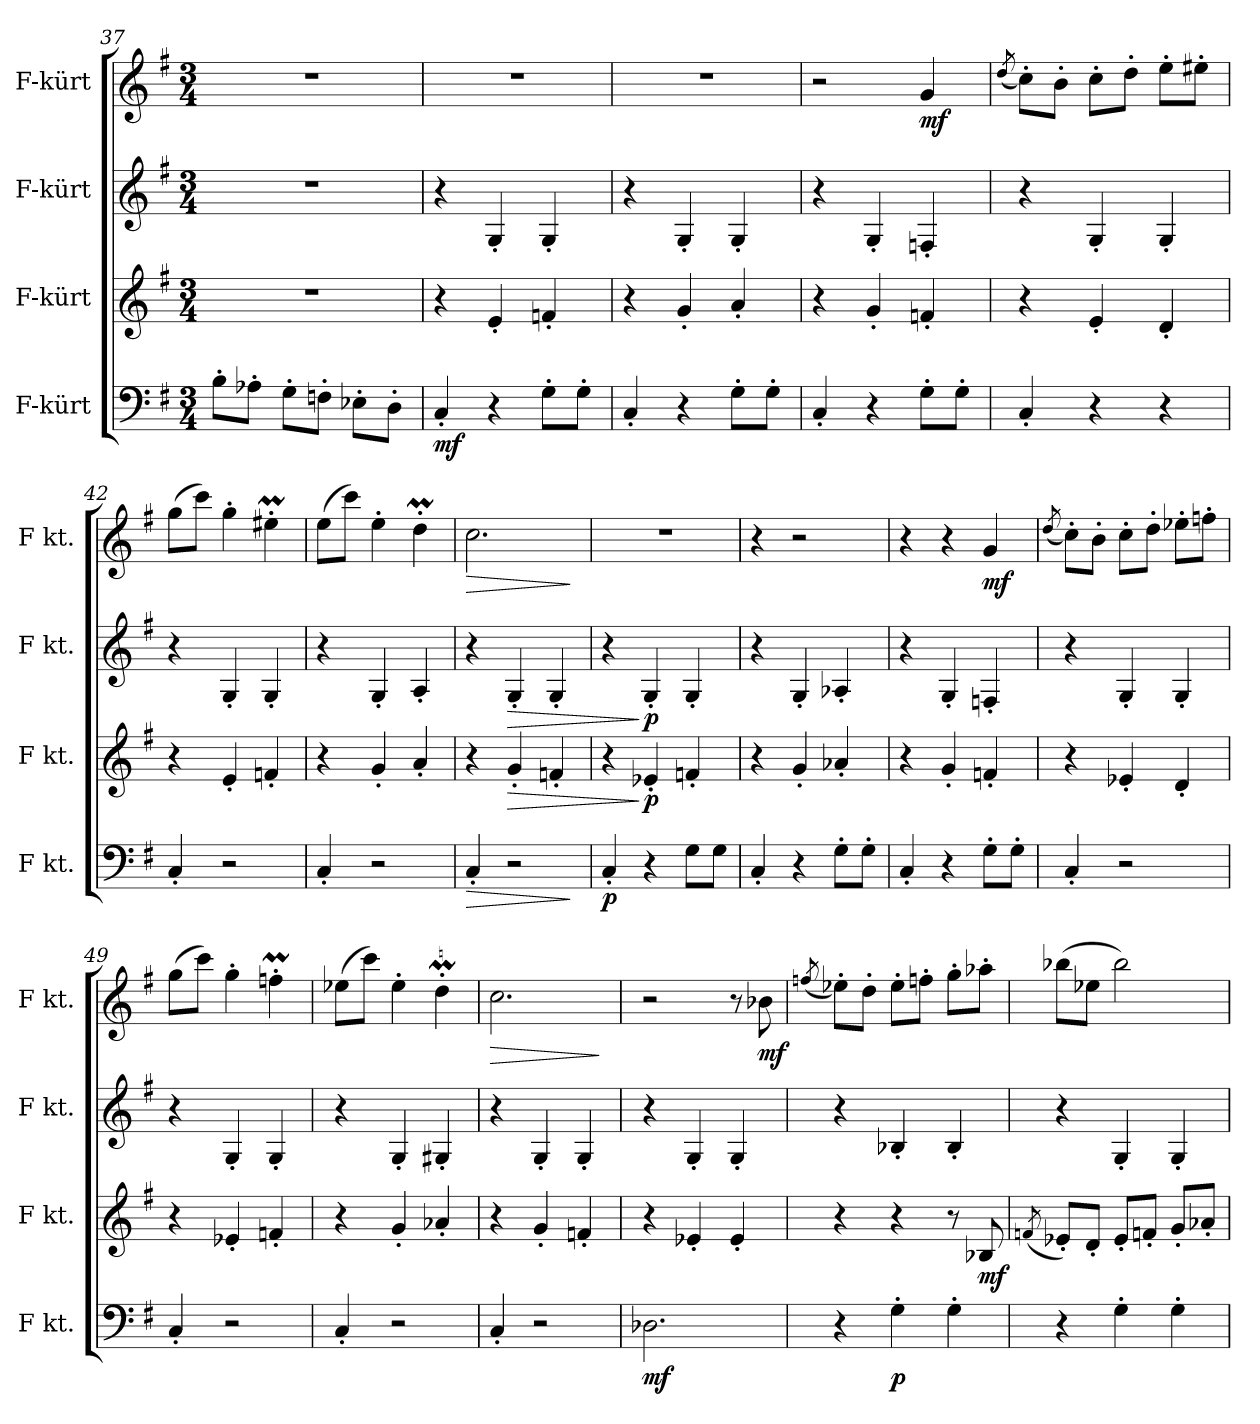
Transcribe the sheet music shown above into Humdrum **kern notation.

**kern	**dynam	**kern	**dynam	**kern	**dynam	**kern	**dynam
*part4	*part4	*part3	*part3	*part2	*part2	*part1	*part1
*staff4	*staff4	*staff3	*staff3	*staff2	*staff2	*staff1	*staff1
*I"F-kürt	*	*I"F-kürt	*	*I"F-kürt	*	*I"F-kürt	*
*I'F kt.	*	*I'F kt.	*	*I'F kt.	*	*I'F kt.	*
*clefF4	*	*clefG2	*	*clefG2	*	*clefG2	*
*ITrd4c7	*	*ITrd4c7	*	*ITrd4c7	*	*ITrd4c7	*
*k[]	*	*k[]	*	*k[]	*	*k[]	*
*M3/4	*	*M3/4	*	*M3/4	*	*M3/4	*
=37	=37	=37	=37	=37	=37	=37	=37
8E'\L	.	2.r	.	2.r	.	2.r	.
8D-X'\J	.	.	.	.	.	.	.
8C'\L	.	.	.	.	.	.	.
8BB-X'\J	.	.	.	.	.	.	.
8AA-X'\L	.	.	.	.	.	.	.
8GG'\J	.	.	.	.	.	.	.
=38	=38	=38	=38	=38	=38	=38	=38
!	!LO:DY:b	!	!	!	!	!	!
4FF'/	mf	4r	.	4r	.	2.r	.
4r	.	4A'/	.	4C'/	.	.	.
8C'\L	.	4B-X'/	.	4C'/	.	.	.
8C'\J	.	.	.	.	.	.	.
=39	=39	=39	=39	=39	=39	=39	=39
4FF'/	.	4r	.	4r	.	2.r	.
4r	.	4c'/	.	4C'/	.	.	.
8C'\L	.	4d'/	.	4C'/	.	.	.
8C'\J	.	.	.	.	.	.	.
=40	=40	=40	=40	=40	=40	=40	=40
4FF'/	.	4r	.	4r	.	2r	.
4r	.	4c'/	.	4C'/	.	.	.
!	!	!	!	!	!	!	!LO:DY:b
8C'\L	.	4B-X'/	.	4BB-X'/	.	4c/	mf
8C'\J	.	.	.	.	.	.	.
!!LO:LB:g=z
=41	=41	=41	=41	=41	=41	=41	=41
.	.	.	.	.	.	(<8qg/	.
4FF'/	.	4r	.	4r	.	8f'\L)	.
.	.	.	.	.	.	8e'\J	.
4r	.	4A'/	.	4C'/	.	8f'\L	.
.	.	.	.	.	.	8g'\J	.
4r	.	4G'/	.	4C'/	.	8a'\L	.
.	.	.	.	.	.	8a#X'\J	.
=42	=42	=42	=42	=42	=42	=42	=42
4FF'/	.	4r	.	4r	.	(>8cc\L	.
.	.	.	.	.	.	8ff\J)	.
2r	.	4A'/	.	4C'/	.	4cc'\	.
.	.	4B-X'/	.	4C'/	.	4a#Xm'\	.
=43	=43	=43	=43	=43	=43	=43	=43
4FF'/	.	4r	.	4r	.	(>8a\L	.
.	.	.	.	.	.	8ff\J)	.
2r	.	4c'/	.	4C'/	.	4a'\	.
.	.	4d'/	.	4D'/	.	4gM'\	.
=44	=44	=44	=44	=44	=44	=44	=44
!	!LO:HP:b	!	!	!	!	!	!LO:HP:b
4FF'/	>	4r	.	4r	.	2.f\	>
!	!	!	!LO:HP:b	!	!LO:HP:b	!	!
2r	.	4c'/	>	4C'/	>	.	.
.	.	4B-X'/	.	4C'/	.	.	.
.	]	.	.	.	.	.	]
=45	=45	=45	=45	=45	=45	=45	=45
!	!LO:DY:b	!	!	!	!	!	!
4FF'/	p	4r	.	4r	.	2.r	.
!	!	!	!LO:DY:n=1:b	!	!LO:DY:n=1:b	!	!
4r	.	4A-X'/	] p	4C'/	] p	.	.
8C\L	.	4B-X'/	.	4C'/	.	.	.
8C\J	.	.	.	.	.	.	.
=46	=46	=46	=46	=46	=46	=46	=46
4FF'/	.	4r	.	4r	.	4r	.
4r	.	4c'/	.	4C'/	.	2r	.
8C'\L	.	4d-X'/	.	4D-X'/	.	.	.
8C'\J	.	.	.	.	.	.	.
=47	=47	=47	=47	=47	=47	=47	=47
4FF'/	.	4r	.	4r	.	4r	.
4r	.	4c'/	.	4C'/	.	4r	.
!	!	!	!	!	!	!	!LO:DY:b
8C'\L	.	4B-X'/	.	4BB-X'/	.	4c/	mf
8C'\J	.	.	.	.	.	.	.
!!LO:LB:g=z
=48	=48	=48	=48	=48	=48	=48	=48
.	.	.	.	.	.	(<8qg/	.
4FF'/	.	4r	.	4r	.	8f'\L)	.
.	.	.	.	.	.	8e'\J	.
2r	.	4A-X'/	.	4C'/	.	8f'\L	.
.	.	.	.	.	.	8g'\J	.
.	.	4G'/	.	4C'/	.	8a-X'\L	.
.	.	.	.	.	.	8b-X'\J	.
=49	=49	=49	=49	=49	=49	=49	=49
4FF'/	.	4r	.	4r	.	(>8cc\L	.
.	.	.	.	.	.	8ff\J)	.
2r	.	4A-X'/	.	4C'/	.	4cc'\	.
.	.	4B-X'/	.	4C'/	.	4b-XM'\	.
=50	=50	=50	=50	=50	=50	=50	=50
4FF'/	.	4r	.	4r	.	(>8a-X\L	.
.	.	.	.	.	.	8ff\J)	.
2r	.	4c'/	.	4C'/	.	4a-'\	.
.	.	4d-X'/	.	4C#X'/	.	4gM'\	.
=51	=51	=51	=51	=51	=51	=51	=51
!	!	!	!	!	!	!	!LO:HP:b
4FF'/	.	4r	.	4r	.	2.f\	>
2r	.	4c'/	.	4C'/	.	.	.
.	.	4B-X'/	.	4C'/	.	.	.
.	.	.	.	.	.	.	]
=52	=52	=52	=52	=52	=52	=52	=52
!	!LO:DY:b	!	!	!	!	!	!
2.GG-X\	mf	4r	.	4r	.	2r	.
.	.	4A-X'/	.	4C'/	.	.	.
.	.	4A-'/	.	4C'/	.	8r	.
!	!	!	!	!	!	!	!LO:DY:b
.	.	.	.	.	.	8e-X\	mf
=53	=53	=53	=53	=53	=53	=53	=53
.	.	.	.	.	.	(<8qb-X/	.
4r	.	4r	.	4r	.	8a-X'\L)	.
.	.	.	.	.	.	8g'\J	.
!	!LO:DY:b	!	!	!	!	!	!
4C'\	p	4r	.	4E-X'/	.	8a-'\L	.
.	.	.	.	.	.	8b-'\J	.
4C'\	.	8r	.	4E-'/	.	8cc'\L	.
!	!	!	!LO:DY:b	!	!	!	!
.	.	8E-X/	mf	.	.	8dd-X'\J	.
!!LO:PB:g=z
=54	=54	=54	=54	=54	=54	=54	=54
.	.	(<8qB-X/	.	.	.	.	.
4r	.	8A-X'/L)	.	4r	.	(>8ee-X\L	.
.	.	8G'/J	.	.	.	8a-X\J	.
4C'\	.	8A-'/L	.	4C'/	.	2ee-\)	.
.	.	8B-'/J	.	.	.	.	.
4C'\	.	8c'/L	.	4C'/	.	.	.
.	.	8d-X'/J	.	.	.	.	.
=	=	=	=	=	=	=	=
*-	*-	*-	*-	*-	*-	*-	*-
